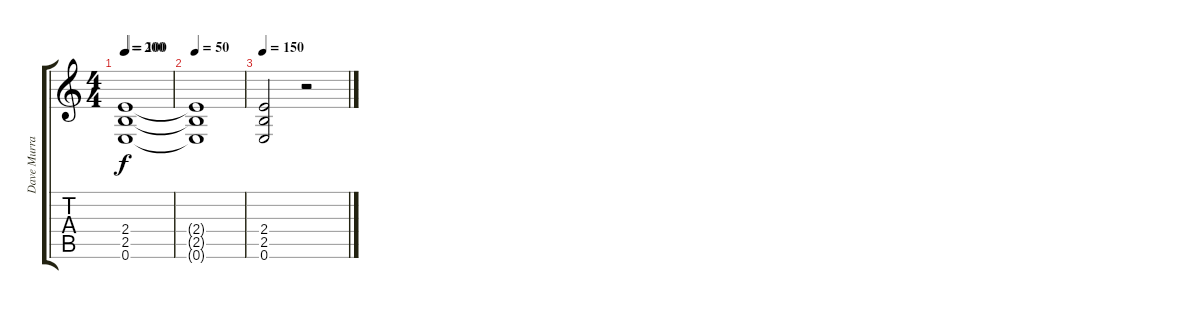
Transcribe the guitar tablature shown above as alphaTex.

\track ("Dave Murray" "Dave Murra") {instrument distortionguitar}
\staff {score tabs}
\tuning (E4 B3 G3 D3 A2 E2) {hide}
\ts (4 4)
\tempo 200
\tempo (100 0.03125)
\clef g2
\ks c
(2.4 2.5 0.6).1{dy f} |
\tempo 50
(2.4{t} 2.5{t} 0.6{t}).1 |
\tempo 150
(2.4 2.5 0.6).2 r.2
